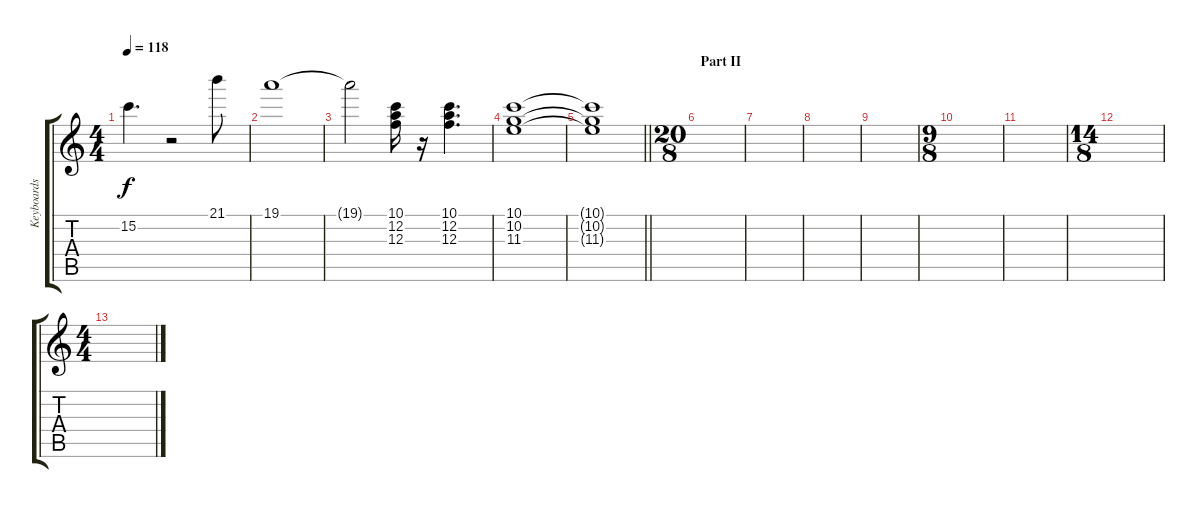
\track ("Keyboards III" "Keyboards ") {instrument overdrivenguitar}
\staff {score tabs}
\tuning (D4 A3 F3 C3 G2 C2) {hide}
\ts (4 4)
\tempo 118
\clef g2
\ks c
15.2{t}.4{d dy f} r.2{volume 12 instrument overdrivenguitar} 21.1.8 |
19.1.1 |
19.1{t}.2 (10.1 12.2 12.3).16{volume 14} r.16 (10.1 12.2 12.3).4{d} |
(10.1 10.2 11.3).1{volume 0} |
\barLineRight lightlight
(10.1{t} 10.2{t} 11.3{t}).1 |
\ts (20 8)
\section ("" "Part II")
|
|
|
|
\ts (9 8)
|
|
\ts (14 8)
|
\ts (4 4)
